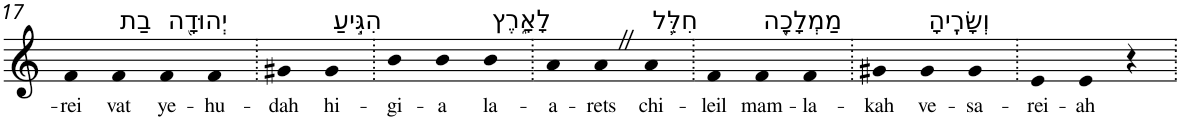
**kern	**text
*part1	*part1
*staff1	*staff1
*I"Piano	*
*I'Pno	*
!!LO:PB:g=z
*clefG2	*
*k[]	*
=17	=17
!	!LO:LY:b
4f	-rei
!LO:TX:a:t=בַת	!
!	!LO:LY:b
4f	vat
!LO:TX:a:t=יְהוּדָ֖ה	!
!	!LO:LY:b
4f	ye-
!	!LO:LY:b
4f	-hu-
=18.	=18.
!	!LO:LY:b
4g#X	-dah
!LO:TX:a:t=הִגִּ֣יעַ	!
!	!LO:LY:b
4g#	hi-
=19.	=19.
!	!LO:LY:b
4b	-gi-
!	!LO:LY:b
4b	-a
!LO:TX:a:t=לָאָ֑רֶץ	!
!	!LO:LY:b
4b	la-
=20.	=20.
!	!LO:LY:b
4a	-a-
!	!LO:LY:b
4aZ	-rets
!LO:TX:a:t=חִלֵּ֥ל	!
!	!LO:LY:b
4a	chi-
=21.	=21.
!	!LO:LY:b
4f	-leil
!LO:TX:a:t=מַמְלָכָ֖ה	!
!	!LO:LY:b
4f	mam-
!	!LO:LY:b
4f	-la-
=22.	=22.
!	!LO:LY:b
4g#X	-kah
!LO:TX:a:t=וְשָׂרֶֽיהָ	!
!	!LO:LY:b
4g#	ve-
!	!LO:LY:b
4g#	-sa-
=23.	=23.
!	!LO:LY:b
4e	-rei-
!	!LO:LY:b
4e	-ah
4r	.
=.	=.
*-	*-
